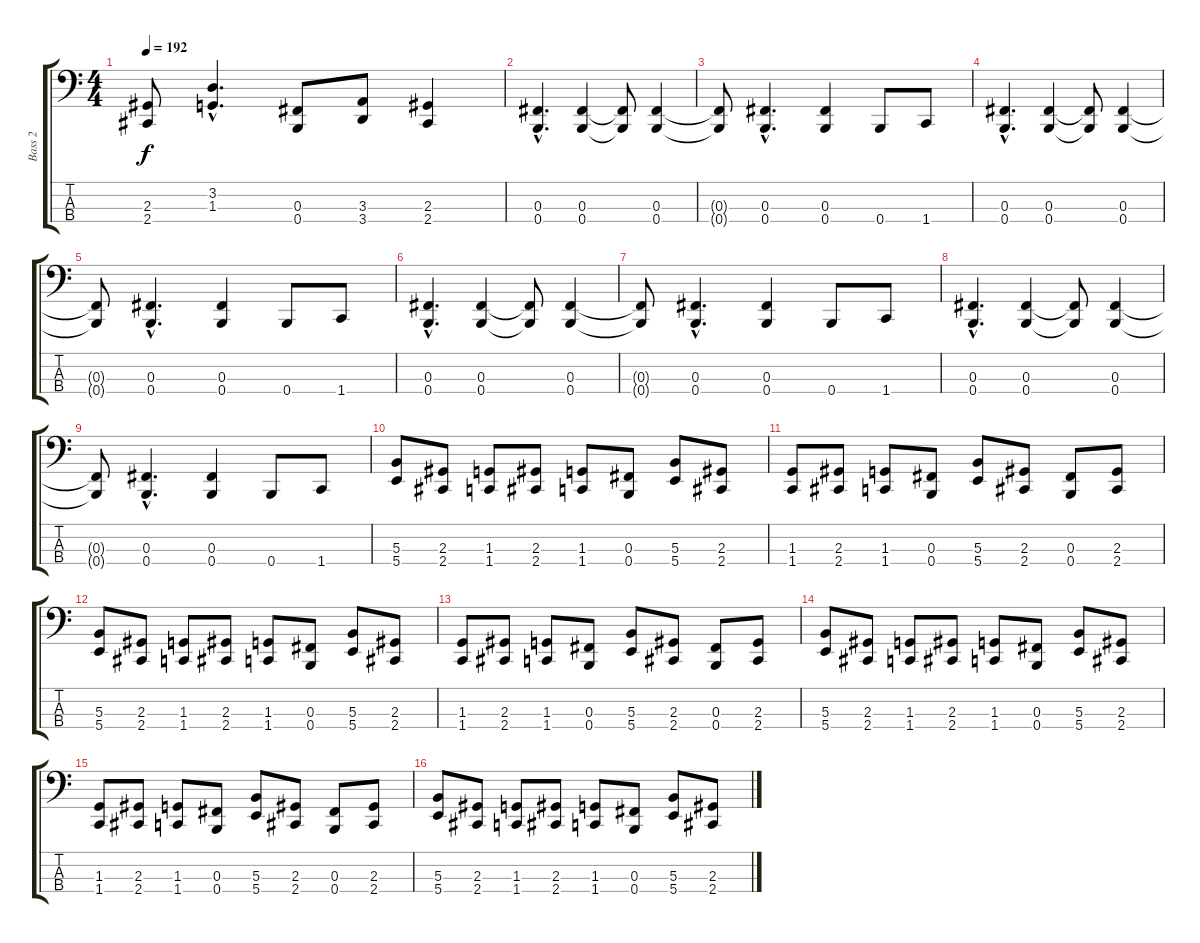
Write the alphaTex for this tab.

\track ("Bass 2" "Bass 2") {instrument electricbasspick}
\staff {score tabs}
\tuning (E2 B1 Gb1 B0) {hide}
\ts (4 4)
\tempo 192
\clef f4
\ks c
(2.3{t} 2.4{t}).8{dy f} (3.2{hac} 1.3{hac}).4{d} (0.3 0.4).8 (3.3 3.4).8 (2.3 2.4).4 |
(0.3{hac} 0.4{hac}).4{d} (0.3 0.4).4 (0.3{t} 0.4{t}).8 (0.3 0.4).4 |
(0.3{t} 0.4{t}).8 (0.3{hac} 0.4{hac}).4{d} (0.3 0.4).4 0.4.8 1.4.8 |
(0.3{hac} 0.4{hac}).4{d} (0.3 0.4).4 (0.3{t} 0.4{t}).8 (0.3 0.4).4 |
(0.3{t} 0.4{t}).8 (0.3{hac} 0.4{hac}).4{d} (0.3 0.4).4 0.4.8 1.4.8 |
(0.3{hac} 0.4{hac}).4{d} (0.3 0.4).4 (0.3{t} 0.4{t}).8 (0.3 0.4).4 |
(0.3{t} 0.4{t}).8 (0.3{hac} 0.4{hac}).4{d} (0.3 0.4).4 0.4.8 1.4.8 |
(0.3{hac} 0.4{hac}).4{d} (0.3 0.4).4 (0.3{t} 0.4{t}).8 (0.3 0.4).4 |
(0.3{t} 0.4{t}).8 (0.3{hac} 0.4{hac}).4{d} (0.3 0.4).4 0.4.8 1.4.8 |
(5.3 5.4).8 (2.3 2.4).8 (1.3 1.4).8 (2.3 2.4).8 (1.3 1.4).8 (0.3 0.4).8 (5.3 5.4).8 (2.3 2.4).8 |
(1.3 1.4).8 (2.3 2.4).8 (1.3 1.4).8 (0.3 0.4).8 (5.3 5.4).8 (2.3 2.4).8 (0.3 0.4).8 (2.3 2.4).8 |
(5.3 5.4).8 (2.3 2.4).8 (1.3 1.4).8 (2.3 2.4).8 (1.3 1.4).8 (0.3 0.4).8 (5.3 5.4).8 (2.3 2.4).8 |
(1.3 1.4).8 (2.3 2.4).8 (1.3 1.4).8 (0.3 0.4).8 (5.3 5.4).8 (2.3 2.4).8 (0.3 0.4).8 (2.3 2.4).8 |
(5.3 5.4).8 (2.3 2.4).8 (1.3 1.4).8 (2.3 2.4).8 (1.3 1.4).8 (0.3 0.4).8 (5.3 5.4).8 (2.3 2.4).8 |
(1.3 1.4).8 (2.3 2.4).8 (1.3 1.4).8 (0.3 0.4).8 (5.3 5.4).8 (2.3 2.4).8 (0.3 0.4).8 (2.3 2.4).8 |
(5.3 5.4).8 (2.3 2.4).8 (1.3 1.4).8 (2.3 2.4).8 (1.3 1.4).8 (0.3 0.4).8 (5.3 5.4).8 (2.3 2.4).8
